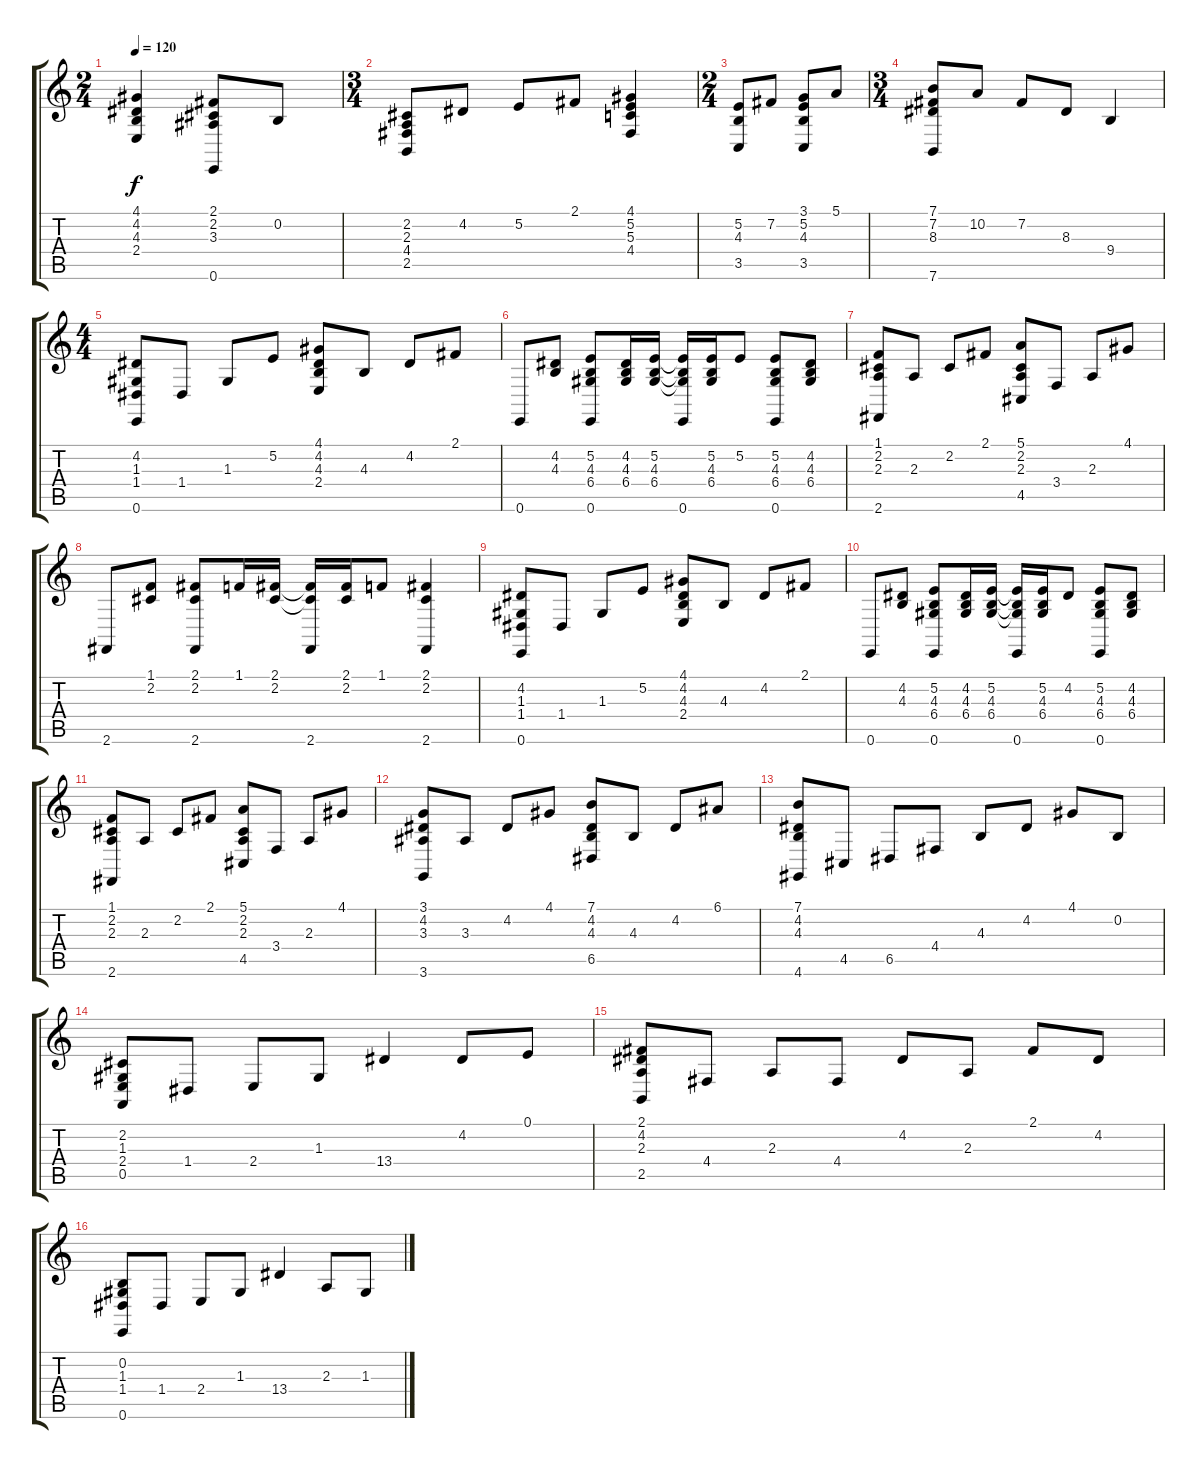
\track "" {instrument acousticgrandpiano}
\staff {score tabs}
\tuning (E4 B3 G3 D3 A2 E2) {hide}
\ts (2 4)
\tempo 120
\clef g2
\ks c
(4.1 4.2 4.3 2.4).4{dy f} (2.1 2.2 3.3 0.6).8 0.2.8 |
\ts (3 4)
(2.2 2.3 4.4 2.5).8 4.2.8 5.2.8 2.1.8 (4.1 5.2 5.3 4.4).4 |
\ts (2 4)
(5.2 4.3 3.5).8 7.2.8 (3.1 5.2 4.3 3.5).8 5.1.8 |
\ts (3 4)
(7.1 7.2 8.3 7.6).8 10.2.8 7.2.8 8.3.8 9.4.4 |
\ts (4 4)
(4.2 1.3 1.4 0.6).8 1.4.8 1.3.8 5.2.8 (4.1 4.2 4.3 2.4).8 4.3.8 4.2.8 2.1.8 |
0.6.8 (4.2 4.3).8 (5.2 4.3 6.4 0.6).8 (4.2 4.3 6.4).16 (5.2 4.3 6.4).16 (5.2{t} 4.3{t} 6.4{t} 0.6).16 (5.2 4.3 6.4).16 5.2.8 (5.2 4.3 6.4 0.6).8 (4.2 4.3 6.4).8 |
(1.1 2.2 2.3 2.6).8 2.3.8 2.2.8 2.1.8 (5.1 2.2 2.3 4.5).8 3.4.8 2.3.8 4.1.8 |
2.6.8 (1.1 2.2).8 (2.1 2.2 2.6).8 1.1.16 (2.1 2.2).16 (2.1{t} 2.2{t} 2.6).16 (2.1 2.2).16 1.1.8 (2.1 2.2 2.6).4 |
(4.2 1.3 1.4 0.6).8 1.4.8 1.3.8 5.2.8 (4.1 4.2 4.3 2.4).8 4.3.8 4.2.8 2.1.8 |
0.6.8 (4.2 4.3).8 (5.2 4.3 6.4 0.6).8 (4.2 4.3 6.4).16 (5.2 4.3 6.4).16 (5.2{t} 4.3{t} 6.4{t} 0.6).16 (5.2 4.3 6.4).16 4.2.8 (5.2 4.3 6.4 0.6).8 (4.2 4.3 6.4).8 |
(1.1 2.2 2.3 2.6).8 2.3.8 2.2.8 2.1.8 (5.1 2.2 2.3 4.5).8 3.4.8 2.3.8 4.1.8 |
(3.1 4.2 3.3 3.6).8 3.3.8 4.2.8 4.1.8 (7.1 4.2 4.3 6.5).8 4.3.8 4.2.8 6.1.8 |
(7.1 4.2 4.3 4.6).8 4.5.8 6.5.8 4.4.8 4.3.8 4.2.8 4.1.8 0.2.8 |
(2.2 1.3 2.4 0.5).8 1.4.8 2.4.8 1.3.8 13.4.4 4.2.8 0.1.8 |
(2.1 4.2 2.3 2.5).8 4.4.8 2.3.8 4.4.8 4.2.8 2.3.8 2.1.8 4.2.8 |
(0.2 1.3 1.4 0.6).8 1.4.8 2.4.8 1.3.8 13.4.4 2.3.8 1.3.8
